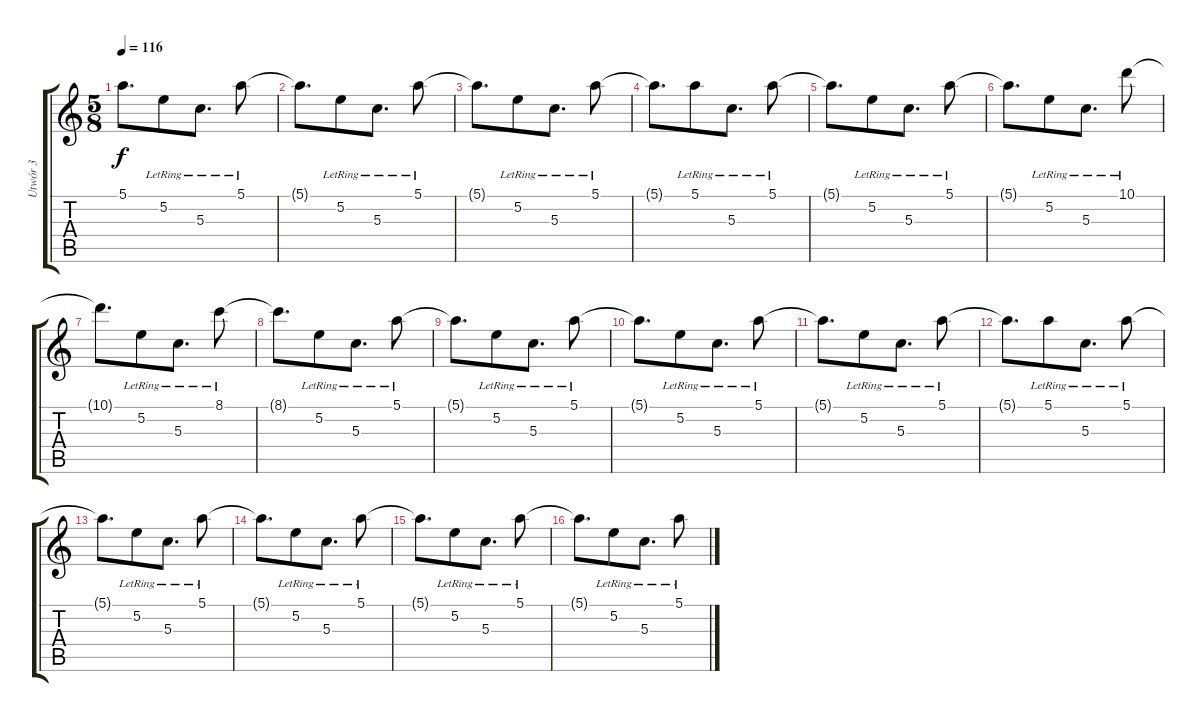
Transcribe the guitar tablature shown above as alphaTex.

\track ("Utwór 3" "Utwór 3") {instrument acousticguitarsteel}
\staff {score tabs}
\tuning (E4 B3 G3 D3 A2 E2) {hide}
\ts (5 8)
\tempo 116
\clef g2
\ks c
5.1{t}.8{d dy f} 5.2{lr}.8 5.3{lr}.8{d} 5.1{lr}.8 |
5.1{t}.8{d} 5.2{lr}.8 5.3{lr}.8{d} 5.1{lr}.8 |
5.1{t}.8{d} 5.2{lr}.8 5.3{lr}.8{d} 5.1{lr}.8 |
5.1{t}.8{d} 5.1{lr}.8 5.3{lr}.8{d} 5.1{lr}.8 |
5.1{t}.8{d} 5.2{lr}.8 5.3{lr}.8{d} 5.1{lr}.8 |
5.1{t}.8{d} 5.2{lr}.8 5.3{lr}.8{d} 10.1{lr}.8 |
10.1{t}.8{d} 5.2{lr}.8 5.3{lr}.8{d} 8.1{lr}.8 |
8.1{t}.8{d} 5.2{lr}.8 5.3{lr}.8{d} 5.1{lr}.8 |
5.1{t}.8{d} 5.2{lr}.8 5.3{lr}.8{d} 5.1{lr}.8 |
5.1{t}.8{d} 5.2{lr}.8 5.3{lr}.8{d} 5.1{lr}.8 |
5.1{t}.8{d} 5.2{lr}.8 5.3{lr}.8{d} 5.1{lr}.8 |
5.1{t}.8{d} 5.1{lr}.8 5.3{lr}.8{d} 5.1{lr}.8 |
5.1{t}.8{d} 5.2{lr}.8 5.3{lr}.8{d} 5.1{lr}.8 |
5.1{t}.8{d} 5.2{lr}.8 5.3{lr}.8{d} 5.1{lr}.8 |
5.1{t}.8{d} 5.2{lr}.8 5.3{lr}.8{d} 5.1{lr}.8 |
5.1{t}.8{d} 5.2{lr}.8 5.3{lr}.8{d} 5.1{lr}.8
